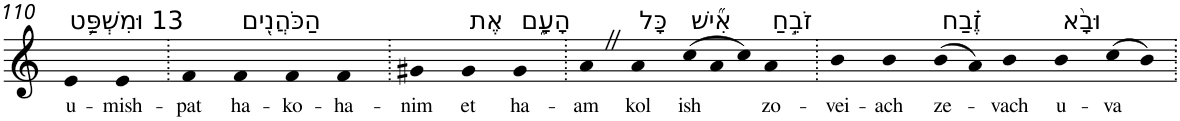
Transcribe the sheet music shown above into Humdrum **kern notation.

**kern	**text
*part1	*part1
*staff1	*staff1
*I"Piano	*
*I'Pno	*
!!LO:PB:g=z
*clefG2	*
*k[]	*
=110	=110
!LO:TX:a:t=13 וּמִשְׁפַּ֥ט	!
!	!LO:LY:b
4e	u-
!	!LO:LY:b
4e	-mish-
=111.	=111.
!	!LO:LY:b
4f	-pat
!LO:TX:a:t=הַכֹּהֲנִ֖ים	!
!	!LO:LY:b
4f	ha-
!	!LO:LY:b
4f	-ko-
!	!LO:LY:b
4f	-ha-
=112.	=112.
!	!LO:LY:b
4g#X	-nim
!LO:TX:a:t=אֶת	!
!	!LO:LY:b
4g#	et
!LO:TX:a:t=הָעָ֑ם	!
!	!LO:LY:b
4g#	ha-
=113.	=113.
!	!LO:LY:b
4aZ	-am
!LO:TX:a:t=כָּל	!
!	!LO:LY:b
4a	kol
*Xtuplet	*
!LO:TX:a:t=אִ֞ישׁ	!
!	!LO:LY:b
(>12cc	ish
12a	.
12cc)	.
!LO:TX:a:t=זֹבֵ֣חַ	!
!	!LO:LY:b
4a	zo-
=114.	=114.
!	!LO:LY:b
4b	-vei-
!	!LO:LY:b
4b	-ach
!LO:TX:a:t=זֶ֗בַח	!
!	!LO:LY:b
(>8b	ze-
8a)	.
!	!LO:LY:b
4b	-vach
!LO:TX:a:t=וּבָ֨א	!
!	!LO:LY:b
4b	u-
!	!LO:LY:b
(>8cc	-va
8b)	.
=.	=.
*-	*-
